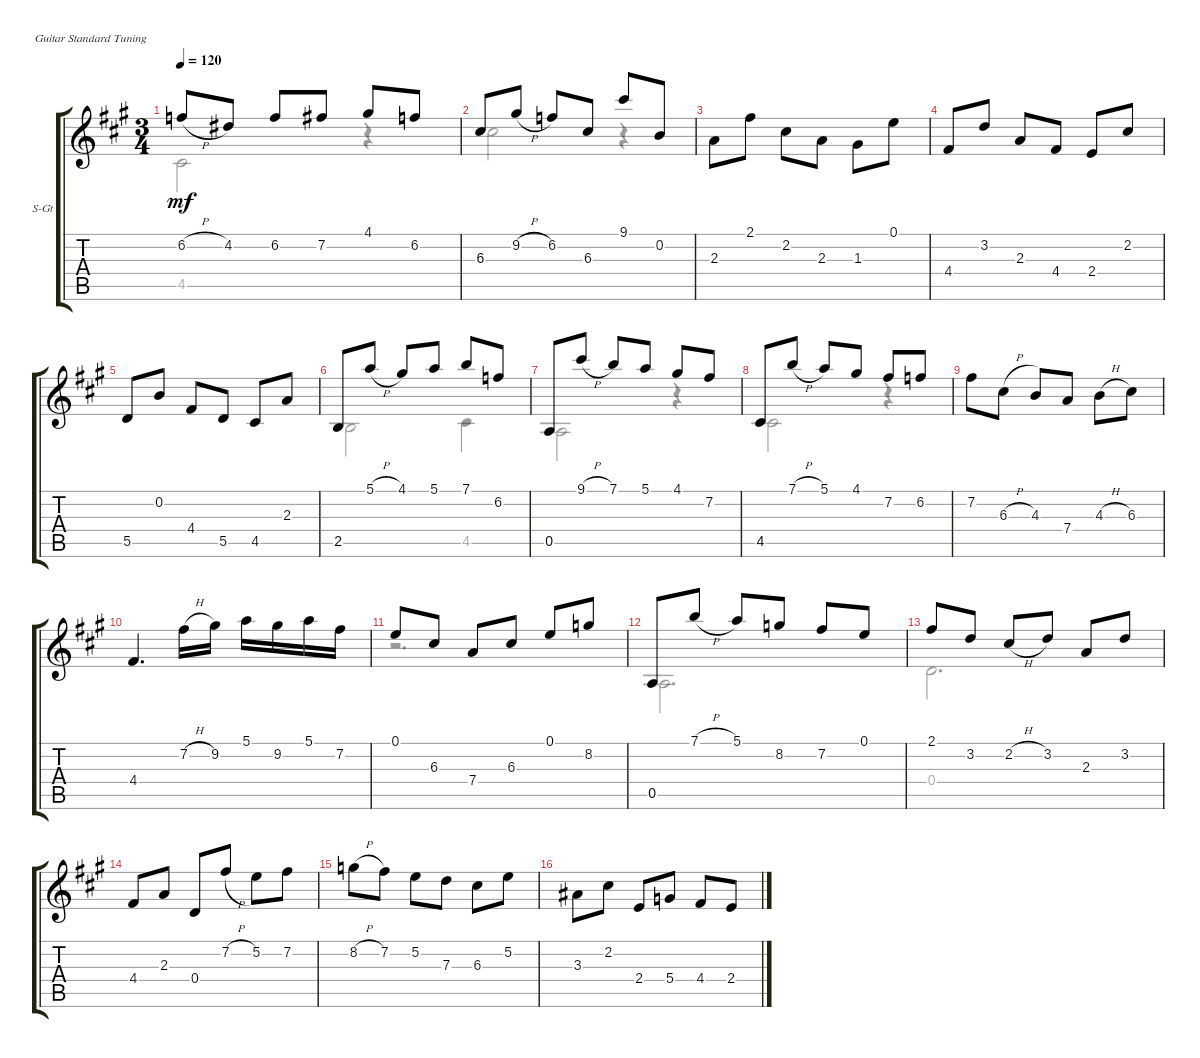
\defaultSystemsLayout 4
\bracketExtendMode groupsimilarinstruments
\firstSystemTrackNameOrientation horizontal
\otherSystemsTrackNameOrientation horizontal
\track ("Classical Guitar" "S-Gt") {instrument acousticguitarsteel}
\staff {score tabs}
\tuning (E4 B3 G3 D3 A2 E2)
\voice
\ts (3 4)
\tempo 120
\clef g2
\ks a
6.2{h}.8{dy mf} 4.2.8 6.2.8 7.2.8 4.1.8 6.2.8 |
6.3.8 9.2{h}.8 6.2.8 6.3.8 9.1.8 0.2.8 |
2.3.8 2.1.8 2.2.8 2.3.8 1.3.8 0.1.8 |
4.4.8 3.2.8 2.3.8 4.4.8 2.4.8 2.2.8 |
5.5.8 0.2.8 4.4.8 5.5.8 4.5.8 2.3.8 |
2.5.8 5.1{h}.8 4.1.8 5.1.8 7.1.8 6.2.8 |
0.5.8 9.1{h}.8 7.1.8 5.1.8 4.1.8 7.2.8 |
4.5.8 7.1{h}.8 5.1.8 4.1.8 7.2.8 6.2.8 |
7.2.8 6.3{h}.8 4.3.8 7.4.8 4.3{h}.8 6.3.8 |
4.4.4{d} 7.2{h}.16 9.2.16 5.1.16 9.2.16 5.1.16 7.2.16 |
0.1.8 6.3.8 7.4.8 6.3.8 0.1.8 8.2.8 |
0.5.8 7.1{h}.8 5.1.8 8.2.8 7.2.8 0.1.8 |
2.1.8 3.2.8 2.2{h}.8 3.2.8 2.3.8 3.2.8 |
4.4.8 2.3.8 0.4.8 7.2{h}.8 5.2.8 7.2.8 |
8.2{h}.8 7.2.8 5.2.8 7.3.8 6.3.8 5.2.8 |
3.3.8 2.2.8 2.4.8 5.4.8 4.4.8 2.4.8
\voice
\clef g2
\ottava regular
\simile none
\ks a
4.5.2{dy mf} r.4 |
6.3.2 r.4 |
|
|
|
2.5.2 4.5.4 |
0.5.2 r.4 |
4.5.2 r.4 |
|
|
r.2{d} |
0.5.2{d} |
0.4.2{d} |
|
|
